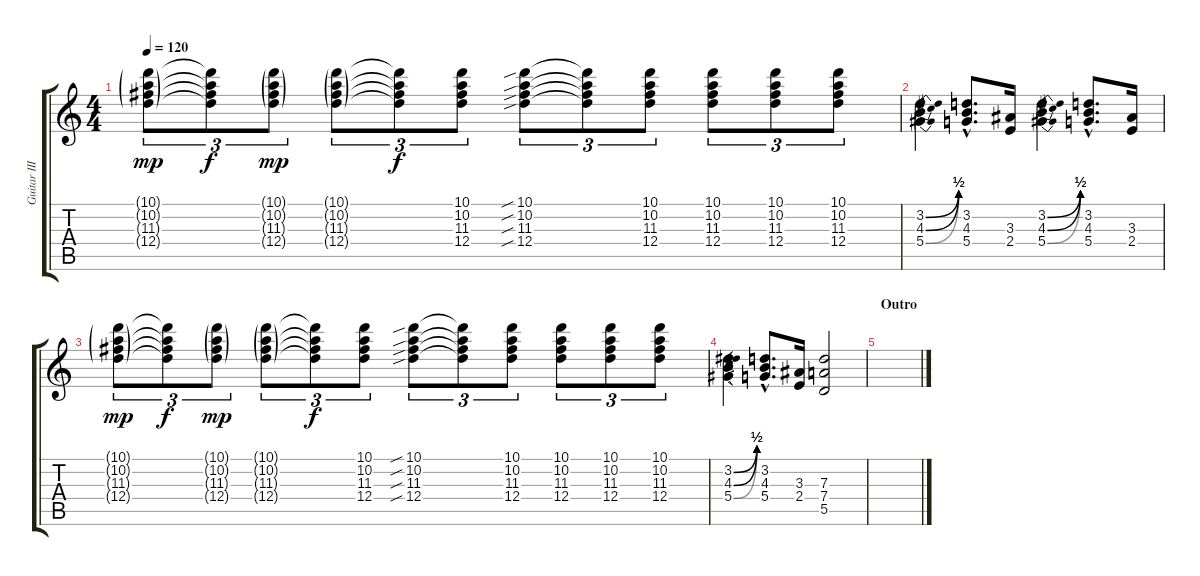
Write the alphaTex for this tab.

\track ("Guitar III - Lead (Both)" "Guitar III") {instrument overdrivenguitar}
\staff {score tabs}
\tuning (E4 B3 G3 D3 A2 E2) {hide}
\ts (4 4)
\tempo 120
\clef g2
\ks c
(10.1{g} 10.2{g} 11.3{g} 12.4{g}).8{tu (3 2) dy mp} (10.1{t} 10.2{t} 11.3{t} 12.4{t}).8{tu (3 2) dy f} (10.1{g} 10.2{g} 11.3{g} 12.4{g}).8{tu (3 2) dy mp} (10.1{g} 10.2{g} 11.3{g} 12.4{g}).8{tu (3 2)} (10.1{t} 10.2{t} 11.3{t} 12.4{t}).8{tu (3 2) dy f} (10.1 10.2 11.3 12.4).8{tu (3 2)} (10.1{sib} 10.2{sib} 11.3{sib} 12.4{sib}).8{tu (3 2)} (10.1{t} 10.2{t} 11.3{t} 12.4{t}).8{tu (3 2)} (10.1 10.2 11.3 12.4).8{tu (3 2)} (10.1 10.2 11.3 12.4).8{tu (3 2)} (10.1 10.2 11.3 12.4).8{tu (3 2)} (10.1 10.2 11.3 12.4).8{tu (3 2)} |
(3.2{be (bend 0 0 60 2)} 4.3{be (bend 0 0 60 2)} 5.4{be (bend 0 0 60 2)}).4 (3.2{hac} 4.3{hac} 5.4{hac}).8{d} (3.3 2.4).16 (3.2{be (bend 0 0 60 2)} 4.3{be (bend 0 0 60 2)} 5.4{be (bend 0 0 60 2)}).4 (3.2{hac} 4.3{hac} 5.4{hac}).8{d} (3.3 2.4).16 |
(10.1{g} 10.2{g} 11.3{g} 12.4{g}).8{tu (3 2) dy mp} (10.1{t} 10.2{t} 11.3{t} 12.4{t}).8{tu (3 2) dy f} (10.1{g} 10.2{g} 11.3{g} 12.4{g}).8{tu (3 2) dy mp} (10.1{g} 10.2{g} 11.3{g} 12.4{g}).8{tu (3 2)} (10.1{t} 10.2{t} 11.3{t} 12.4{t}).8{tu (3 2) dy f} (10.1 10.2 11.3 12.4).8{tu (3 2)} (10.1{sib} 10.2{sib} 11.3{sib} 12.4{sib}).8{tu (3 2)} (10.1{t} 10.2{t} 11.3{t} 12.4{t}).8{tu (3 2)} (10.1 10.2 11.3 12.4).8{tu (3 2)} (10.1 10.2 11.3 12.4).8{tu (3 2)} (10.1 10.2 11.3 12.4).8{tu (3 2)} (10.1 10.2 11.3 12.4).8{tu (3 2)} |
(3.2{be (bend 0 0 60 2)} 4.3{be (bend 0 0 60 2)} 5.4{be (bend 0 0 60 2)}).4 (3.2{hac} 4.3{hac} 5.4{hac}).8{d} (3.3 2.4).16 (7.3 7.4 5.5).2 |
\section ("" "Outro")
